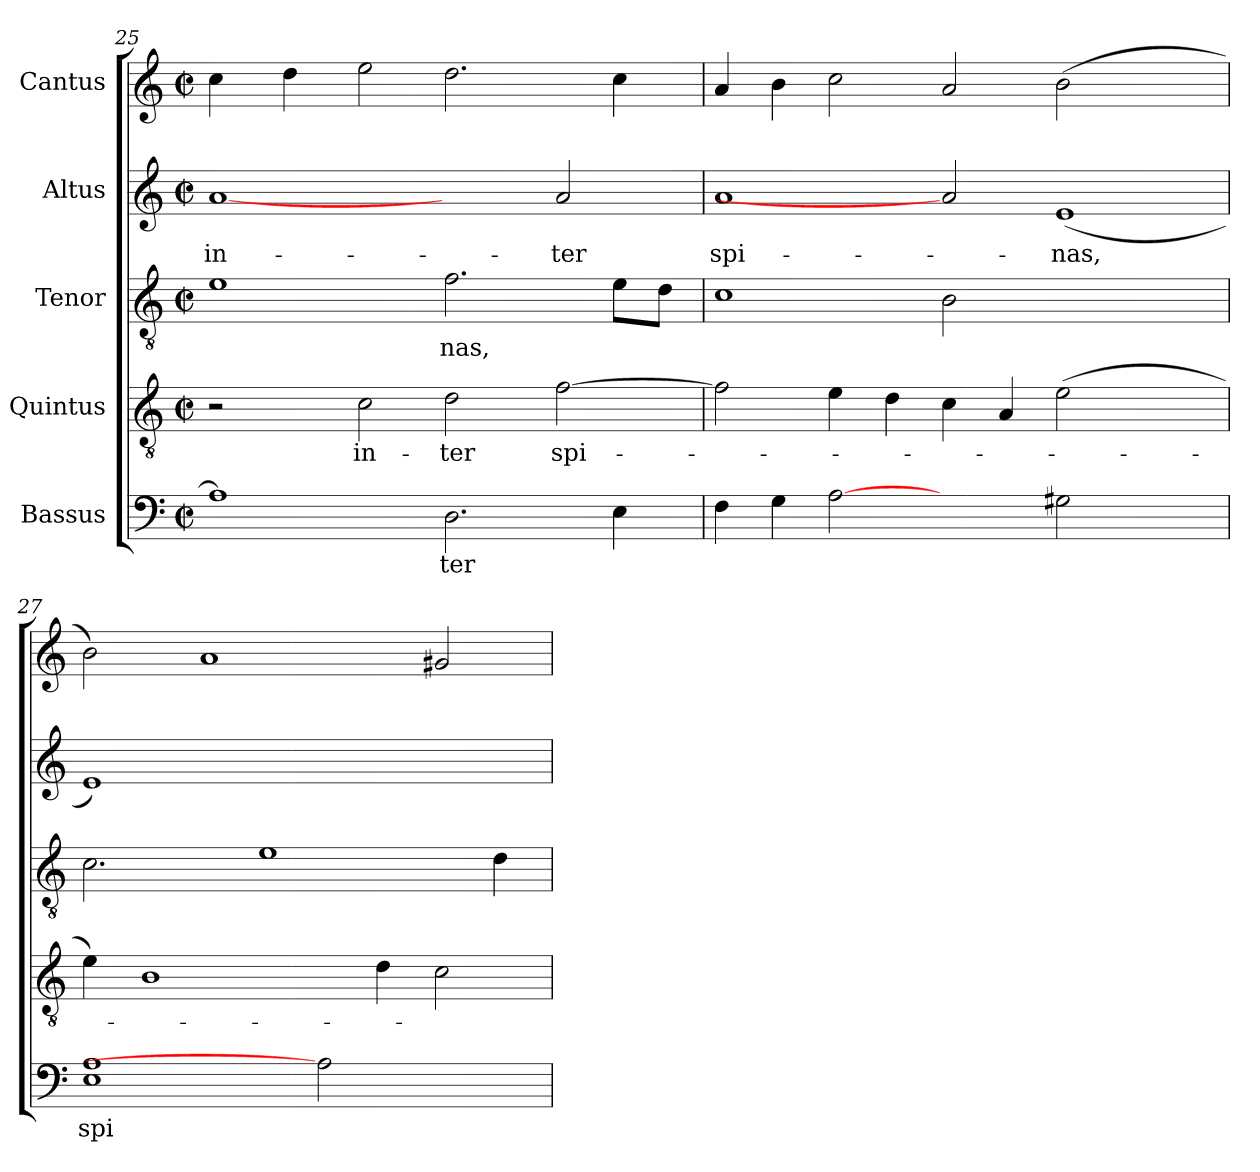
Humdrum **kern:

**kern	**text	**kern	**text	**kern	**text	**kern	**text	**kern
*part5	*part5	*part4	*part4	*part3	*part3	*part2	*part2	*part1
*staff5	*staff5	*staff4	*staff4	*staff3	*staff3	*staff2	*staff2	*staff1
*I"Bassus	*	*I"Quintus	*	*I"Tenor	*	*I"Altus	*	*I"Cantus
!!LO:LB:g=z
*clefF4	*	*clefGv2	*	*clefGv2	*	*clefG2	*	*clefG2
*M2/2	*	*M2/2	*	*M2/2	*	*M2/2	*	*M2/2
*met(c|)	*	*met(c|)	*	*met(c|)	*	*met(c|)	*	*met(c|)
=25	=25	=25	=25	=25	=25	=25	=25	=25
!	!	!	!	!	!	!	!LO:LY:b:cj	!
*^	*	*	*	*^	*	*	*	*^
1A]	4ryy	.	2r	.	1e	4ryy	.	[1a	in-	4cc\	8ryy
.	.	.	.	.	.	.	.	.	.	.	1...ryy
.	16..ryy	.	.	.	.	16..ryy	.	.	.	4dd\	.
.	1ryy	.	.	.	.	1ryy	.	.	.	.	.
!	!	!	!	!LO:LY:b:cj	!	!	!	!	!	!	!
.	.	.	2c\	in-	.	.	.	.	.	2ee\	.
!	!	!LO:LY:b	!	!LO:LY:b:cj	!	!	!LO:LY:b	!	!	!	!
2.D\	.	ter	2d\	-ter	2.f\	.	nas,	2ryy	.	2.dd\	.
.	2ryy	.	.	.	.	2ryy	.	.	.	.	.
!	!	!	!	!LO:LY:b	!	!	!	!	!LO:LY:b:cj	!	!
.	.	.	[>2f\	spi-	.	.	.	2a/	-ter	.	.
4E\	.	.	.	.	8e\L	.	.	.	.	4cc\	.
.	8ryy	.	.	.	.	8ryy	.	.	.	.	.
.	.	.	.	.	8d\J	.	.	.	.	.	.
.	64ryy	.	.	.	.	64ryy	.	.	.	.	.
=26	=26	=26	=26	=26	=26	=26	=26	=26	=26	=26	=26
!	!	!	!	!	!LO:N:vis=1.	!	!	!	!LO:LY:b:cj	!	!
*v	*v	*	*	*	*v	*v	*	*	*	*v	*v
4F\	.	2f\]	.	1c	.	1a	spi-	4a/
4G\	.	.	.	.	.	.	.	4b\
[2A	.	4e\	.	.	.	.	.	2cc\
.	.	4d\	.	.	.	.	.	.
2ryy	.	4c\	.	2B\	.	2a]	.	2a/
.	.	4A/	.	.	.	.	.	.
!	!	!	!	!	!	!	!LO:LY:b	!
2G#\	.	(>2e\	.	1ryy	.	(<1e	-nas,	(>2b\
2ryy	.	2ryy	.	.	.	.	.	2ryy
=27	=27	=27	=27	=27	=27	=27	=27	=27
!	!LO:LY:b:cj	!	!	!	!	!	!	!
1A 1E	spi	4e\)	.	2.c\	.	1e)	.	2b\)
.	.	1B	.	.	.	.	.	.
.	.	.	.	.	.	.	.	1a
.	.	.	.	1e	.	.	.	.
2A]	.	.	.	.	.	1ryy	.	.
.	.	4d\	.	.	.	.	.	.
2ryy	.	2c\	.	.	.	.	.	2g#/
.	.	.	.	4d\	.	.	.	.
=	=	=	=	=	=	=	=	=
*-	*-	*-	*-	*-	*-	*-	*-	*-
